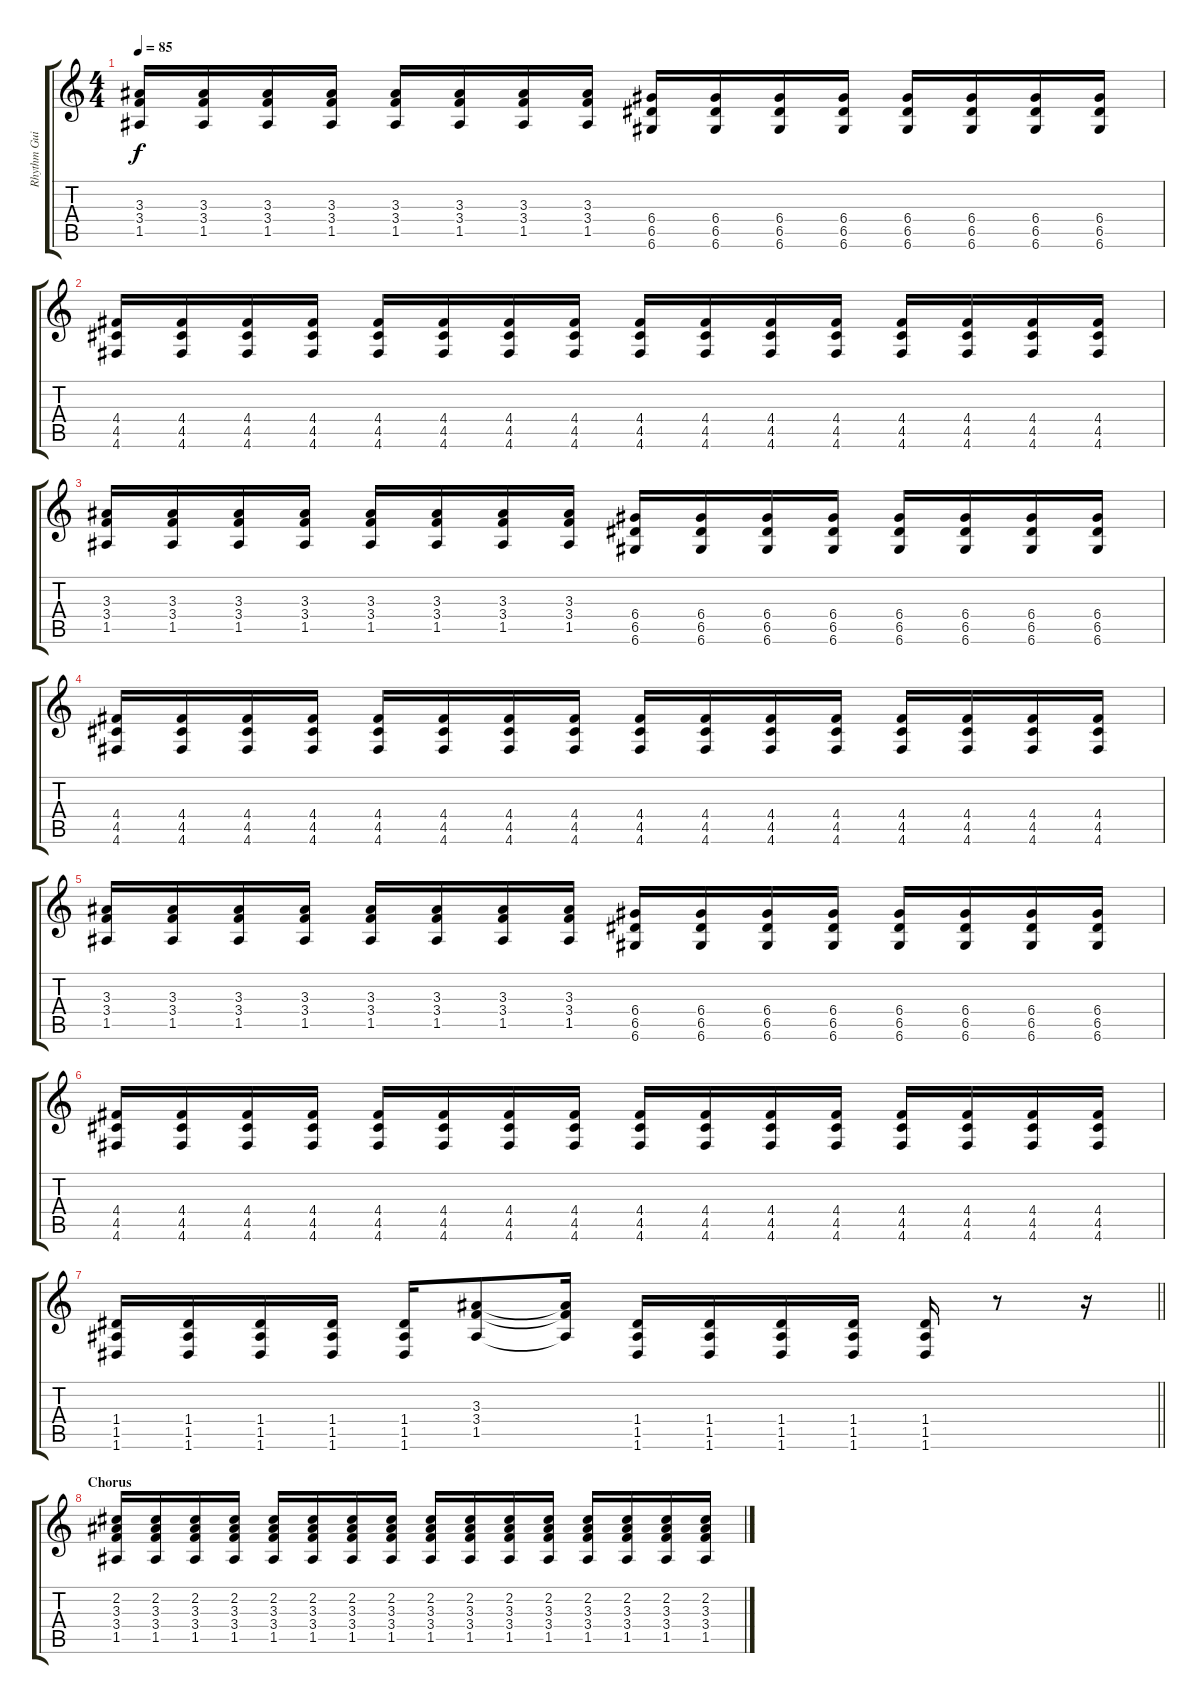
\track ("Rhythm Guitar" "Rhythm Gui") {instrument distortionguitar}
\staff {score tabs}
\tuning (E4 B3 G3 D3 A2 D2) {hide}
\ts (4 4)
\tempo 85
\clef g2
\ks c
(3.3 3.4 1.5).16{dy f} (3.3 3.4 1.5).16 (3.3 3.4 1.5).16 (3.3 3.4 1.5).16 (3.3 3.4 1.5).16 (3.3 3.4 1.5).16 (3.3 3.4 1.5).16 (3.3 3.4 1.5).16 (6.4 6.5 6.6).16 (6.4 6.5 6.6).16 (6.4 6.5 6.6).16 (6.4 6.5 6.6).16 (6.4 6.5 6.6).16 (6.4 6.5 6.6).16 (6.4 6.5 6.6).16 (6.4 6.5 6.6).16 |
(4.4 4.5 4.6).16 (4.4 4.5 4.6).16 (4.4 4.5 4.6).16 (4.4 4.5 4.6).16 (4.4 4.5 4.6).16 (4.4 4.5 4.6).16 (4.4 4.5 4.6).16 (4.4 4.5 4.6).16 (4.4 4.5 4.6).16 (4.4 4.5 4.6).16 (4.4 4.5 4.6).16 (4.4 4.5 4.6).16 (4.4 4.5 4.6).16 (4.4 4.5 4.6).16 (4.4 4.5 4.6).16 (4.4 4.5 4.6).16 |
(3.3 3.4 1.5).16 (3.3 3.4 1.5).16 (3.3 3.4 1.5).16 (3.3 3.4 1.5).16 (3.3 3.4 1.5).16 (3.3 3.4 1.5).16 (3.3 3.4 1.5).16 (3.3 3.4 1.5).16 (6.4 6.5 6.6).16 (6.4 6.5 6.6).16 (6.4 6.5 6.6).16 (6.4 6.5 6.6).16 (6.4 6.5 6.6).16 (6.4 6.5 6.6).16 (6.4 6.5 6.6).16 (6.4 6.5 6.6).16 |
(4.4 4.5 4.6).16 (4.4 4.5 4.6).16 (4.4 4.5 4.6).16 (4.4 4.5 4.6).16 (4.4 4.5 4.6).16 (4.4 4.5 4.6).16 (4.4 4.5 4.6).16 (4.4 4.5 4.6).16 (4.4 4.5 4.6).16 (4.4 4.5 4.6).16 (4.4 4.5 4.6).16 (4.4 4.5 4.6).16 (4.4 4.5 4.6).16 (4.4 4.5 4.6).16 (4.4 4.5 4.6).16 (4.4 4.5 4.6).16 |
(3.3 3.4 1.5).16 (3.3 3.4 1.5).16 (3.3 3.4 1.5).16 (3.3 3.4 1.5).16 (3.3 3.4 1.5).16 (3.3 3.4 1.5).16 (3.3 3.4 1.5).16 (3.3 3.4 1.5).16 (6.4 6.5 6.6).16 (6.4 6.5 6.6).16 (6.4 6.5 6.6).16 (6.4 6.5 6.6).16 (6.4 6.5 6.6).16 (6.4 6.5 6.6).16 (6.4 6.5 6.6).16 (6.4 6.5 6.6).16 |
(4.4 4.5 4.6).16 (4.4 4.5 4.6).16 (4.4 4.5 4.6).16 (4.4 4.5 4.6).16 (4.4 4.5 4.6).16 (4.4 4.5 4.6).16 (4.4 4.5 4.6).16 (4.4 4.5 4.6).16 (4.4 4.5 4.6).16 (4.4 4.5 4.6).16 (4.4 4.5 4.6).16 (4.4 4.5 4.6).16 (4.4 4.5 4.6).16 (4.4 4.5 4.6).16 (4.4 4.5 4.6).16 (4.4 4.5 4.6).16 |
\barLineRight lightlight
(1.4 1.5 1.6).16 (1.4 1.5 1.6).16 (1.4 1.5 1.6).16 (1.4 1.5 1.6).16 (1.4 1.5 1.6).16 (3.3 3.4 1.5).8 (3.3{t} 3.4{t} 1.5{t}).16 (1.4 1.5 1.6).16 (1.4 1.5 1.6).16 (1.4 1.5 1.6).16 (1.4 1.5 1.6).16 (1.4 1.5 1.6).16 r.8 r.16 |
\section ("" "Chorus")
(2.2 3.3 3.4 1.5).16{instrument distortionguitar} (2.2 3.3 3.4 1.5).16 (2.2 3.3 3.4 1.5).16 (2.2 3.3 3.4 1.5).16 (2.2 3.3 3.4 1.5).16 (2.2 3.3 3.4 1.5).16 (2.2 3.3 3.4 1.5).16 (2.2 3.3 3.4 1.5).16 (2.2 3.3 3.4 1.5).16 (2.2 3.3 3.4 1.5).16 (2.2 3.3 3.4 1.5).16 (2.2 3.3 3.4 1.5).16 (2.2 3.3 3.4 1.5).16 (2.2 3.3 3.4 1.5).16 (2.2 3.3 3.4 1.5).16 (2.2 3.3 3.4 1.5).16
